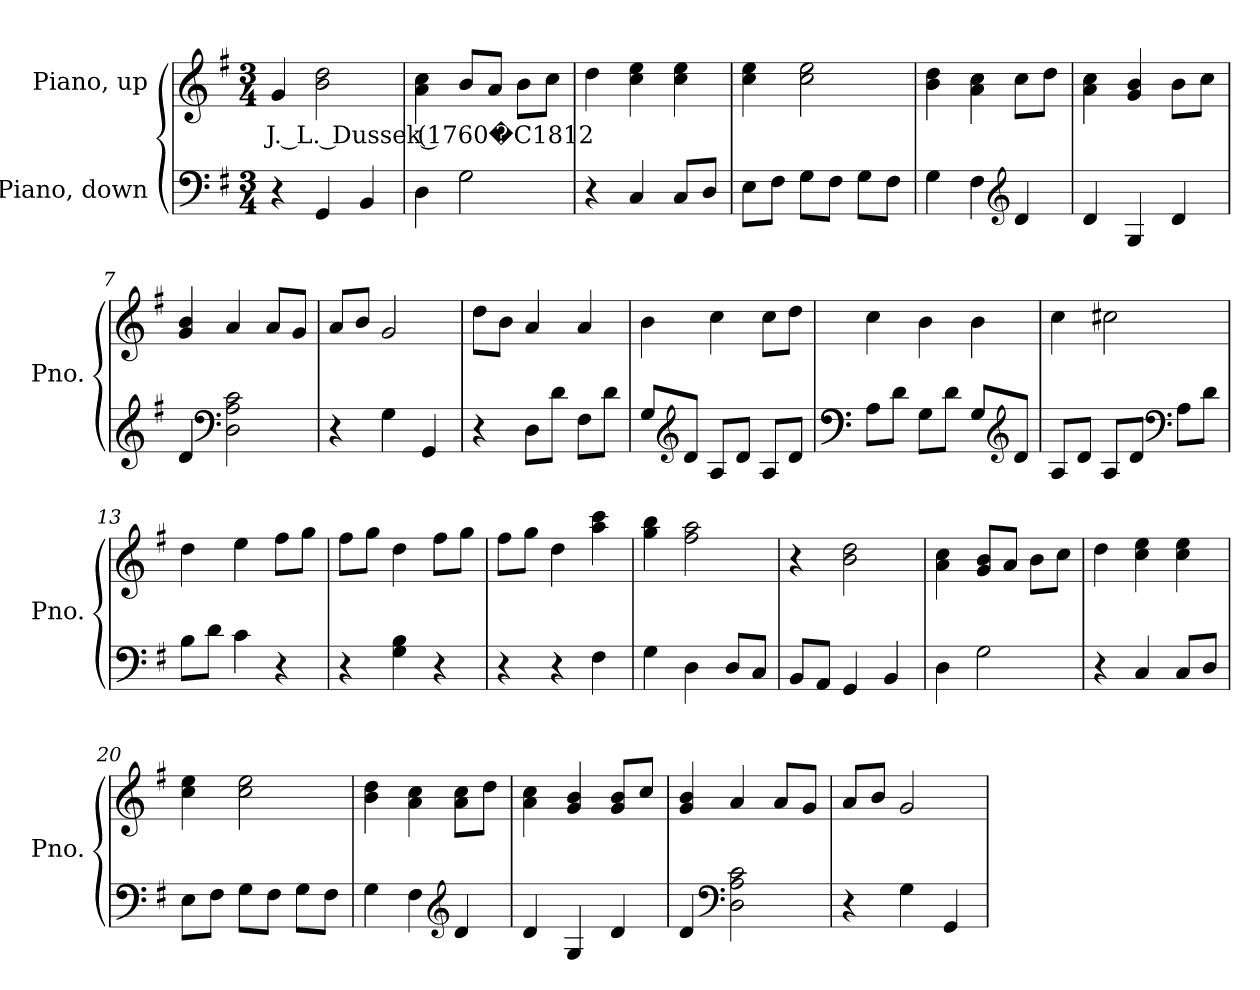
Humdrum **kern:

**kern	**kern	**text
*part2	*part1	*part1
*staff2	*staff1	*staff1
*I"Piano, down	*I"Piano, up	*
*I'Pno.	*I'Pno.	*
*clefF4	*clefG2	*
*k[f#]	*k[f#]	*
*M3/4	*M3/4	*
*MM120	*MM120	*
=1	=1	=1
!	!	!LO:LY:b
4r	4g/	J. L. Dussek (1760�C1812
4GG/	2b\ 2dd\	.
4BB/	.	.
=2	=2	=2
4D\	4a\ 4cc\	.
2G\	8b/L	.
.	8a/J	.
.	8b\L	.
.	8cc\J	.
=3	=3	=3
4r	4dd\	.
4C/	4cc\ 4ee\	.
8C/L	4cc\ 4ee\	.
8D/J	.	.
=4	=4	=4
8E\L	4cc\ 4ee\	.
8F#\J	.	.
8G\L	2cc\ 2ee\	.
8F#\J	.	.
8G\L	.	.
8F#\J	.	.
!!LO:LB:g=z
=5	=5	=5
4G\	4b\ 4dd\	.
4F#\	4a\ 4cc\	.
*clefG2	*	*
4d/	8cc\L	.
.	8dd\J	.
=6	=6	=6
4d/	4a\ 4cc\	.
4G/	4g/ 4b/	.
4d/	8b\L	.
.	8cc\J	.
=7	=7	=7
4d/	4g/ 4b/	.
*clefF4	*	*
2D\ 2A\ 2c\	4a/	.
.	8a/L	.
.	8g/J	.
=8	=8	=8
4r	8a/L	.
.	8b/J	.
4G\	2g/	.
4GG/	.	.
=9	=9	=9
4r	8dd\L	.
.	8b\J	.
8D\L	4a/	.
8d\J	.	.
8F#\L	4a/	.
8d\J	.	.
=10	=10	=10
8G/L	4b\	.
*clefG2	*	*
8d/J	.	.
8A/L	4cc\	.
8d/J	.	.
8A/L	8cc\L	.
8d/J	8dd\J	.
!!LO:LB:g=z
=11	=11	=11
*clefF4	*	*
8A\L	4cc\	.
8d\J	.	.
8G\L	4b\	.
8d\J	.	.
8G/L	4b\	.
*clefG2	*	*
8d/J	.	.
=12	=12	=12
8A/L	4cc\	.
8d/J	.	.
8A/L	2cc#X\	.
8d/J	.	.
*clefF4	*	*
8A\L	.	.
8d\J	.	.
=13	=13	=13
8B\L	4dd\	.
8d\J	.	.
4c\	4ee\	.
4r	8ff#\L	.
.	8gg\J	.
=14	=14	=14
4r	8ff#\L	.
.	8gg\J	.
4G\ 4B\	4dd\	.
4r	8ff#\L	.
.	8gg\J	.
=15	=15	=15
4r	8ff#\L	.
.	8gg\J	.
4r	4dd\	.
4F#\	4aa\ 4ccc\	.
=16	=16	=16
4G\	4gg\ 4bb\	.
4D\	2ff#\ 2aa\	.
8D/L	.	.
8C/J	.	.
!!LO:LB:g=z
=17	=17	=17
8BB/L	4r	.
8AA/J	.	.
4GG/	2b\ 2dd\	.
4BB/	.	.
=18	=18	=18
4D\	4a\ 4cc\	.
2G\	8g/ 8b/L	.
.	8a/J	.
.	8b\L	.
.	8cc\J	.
=19	=19	=19
4r	4dd\	.
4C/	4cc\ 4ee\	.
8C/L	4cc\ 4ee\	.
8D/J	.	.
=20	=20	=20
8E\L	4cc\ 4ee\	.
8F#\J	.	.
8G\L	2cc\ 2ee\	.
8F#\J	.	.
8G\L	.	.
8F#\J	.	.
=21	=21	=21
4G\	4b\ 4dd\	.
4F#\	4a\ 4cc\	.
*clefG2	*	*
4d/	8a\ 8cc\L	.
.	8dd\J	.
=22	=22	=22
4d/	4a\ 4cc\	.
4G/	4g/ 4b/	.
4d/	8g/ 8b/L	.
.	8cc/J	.
=23	=23	=23
4d/	4g/ 4b/	.
*clefF4	*	*
2D\ 2A\ 2c\	4a/	.
.	8a/L	.
.	8g/J	.
!!LO:LB:g=z
=24	=24	=24
4r	8a/L	.
.	8b/J	.
4G\	2g/	.
4GG/	.	.
=	=	=
*-	*-	*-
